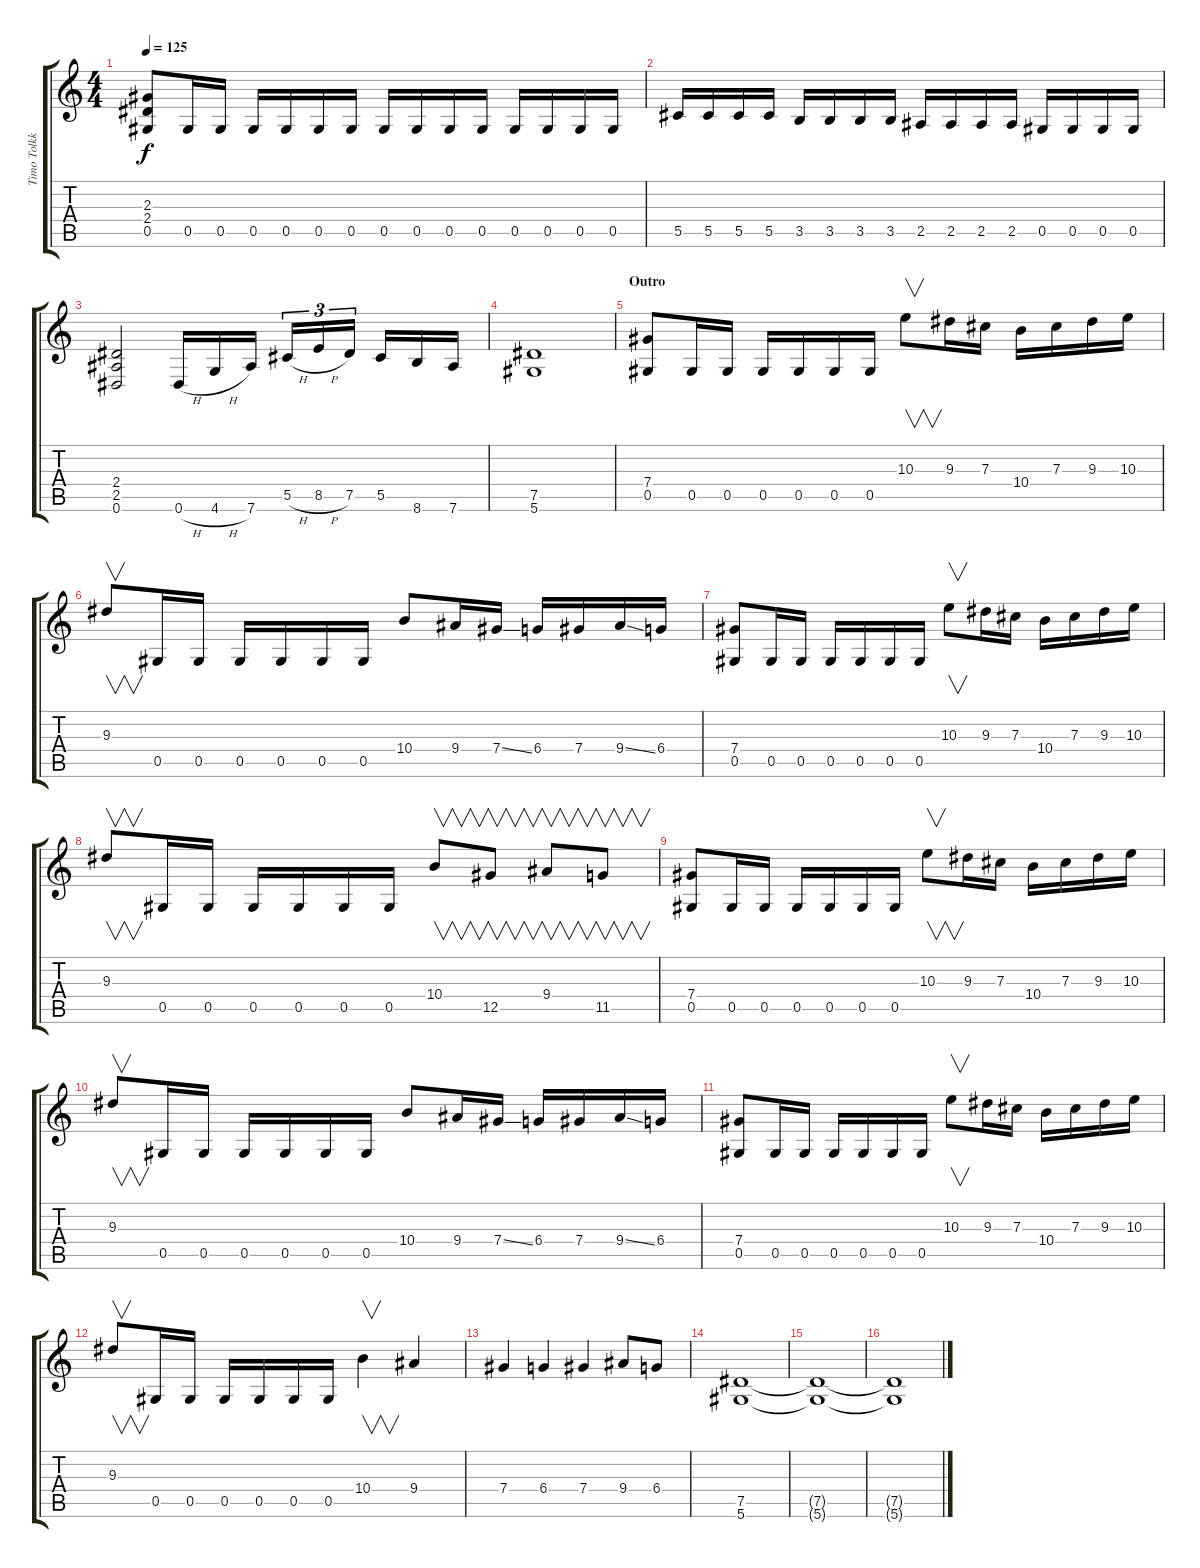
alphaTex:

\track ("Timo Tolkki Gtr 2" "Timo Tolkk") {instrument overdrivenguitar}
\staff {score tabs}
\tuning (Eb4 Bb3 Gb3 Db3 Ab2 Eb2) {hide}
\ts (4 4)
\tempo 125
\clef g2
\ks c
(2.3 2.4 0.5).8{dy f} 0.5.16 0.5.16 0.5.16 0.5.16 0.5.16 0.5.16 0.5.16 0.5.16 0.5.16 0.5.16 0.5.16 0.5.16 0.5.16 0.5.16 |
5.5.16 5.5.16 5.5.16 5.5.16 3.5.16 3.5.16 3.5.16 3.5.16 2.5.16 2.5.16 2.5.16 2.5.16 0.5.16 0.5.16 0.5.16 0.5.16 |
(2.4 2.5 0.6).2 0.6{h}.16 4.6{h}.16 7.6.16 5.5{h}.16{tu (3 2)} 8.5{h}.16{tu (3 2)} 7.5.16{tu (3 2)} 5.5.16 8.6.16 7.6.16 |
(7.5 5.6).1 |
\section ("" "Outro")
(7.4 0.5).8 0.5.16 0.5.16 0.5.16 0.5.16 0.5.16 0.5.16 10.3.8{v} 9.3.16 7.3.16 10.4.16 7.3.16 9.3.16 10.3.16 |
9.3.8{v} 0.5.16 0.5.16 0.5.16 0.5.16 0.5.16 0.5.16 10.4.8 9.4.16 7.4{ss}.16 6.4.16 7.4.16 9.4{ss}.16 6.4.16 |
(7.4 0.5).8 0.5.16 0.5.16 0.5.16 0.5.16 0.5.16 0.5.16 10.3.8{v} 9.3.16 7.3.16 10.4.16 7.3.16 9.3.16 10.3.16 |
9.3.8{v} 0.5.16 0.5.16 0.5.16 0.5.16 0.5.16 0.5.16 10.4.8{v} 12.5.8{v} 9.4.8{v} 11.5.8{v} |
(7.4 0.5).8 0.5.16 0.5.16 0.5.16 0.5.16 0.5.16 0.5.16 10.3.8{v} 9.3.16 7.3.16 10.4.16 7.3.16 9.3.16 10.3.16 |
9.3.8{v} 0.5.16 0.5.16 0.5.16 0.5.16 0.5.16 0.5.16 10.4.8 9.4.16 7.4{ss}.16 6.4.16 7.4.16 9.4{ss}.16 6.4.16 |
(7.4 0.5).8 0.5.16 0.5.16 0.5.16 0.5.16 0.5.16 0.5.16 10.3.8{v} 9.3.16 7.3.16 10.4.16 7.3.16 9.3.16 10.3.16 |
9.3.8{v} 0.5.16 0.5.16 0.5.16 0.5.16 0.5.16 0.5.16 10.4.4{v} 9.4.4 |
7.4.4 6.4.4 7.4.4 9.4.8 6.4.8 |
(7.5 5.6).1 |
(7.5{t} 5.6{t}).1{volume 0} |
(7.5{t} 5.6{t}).1
